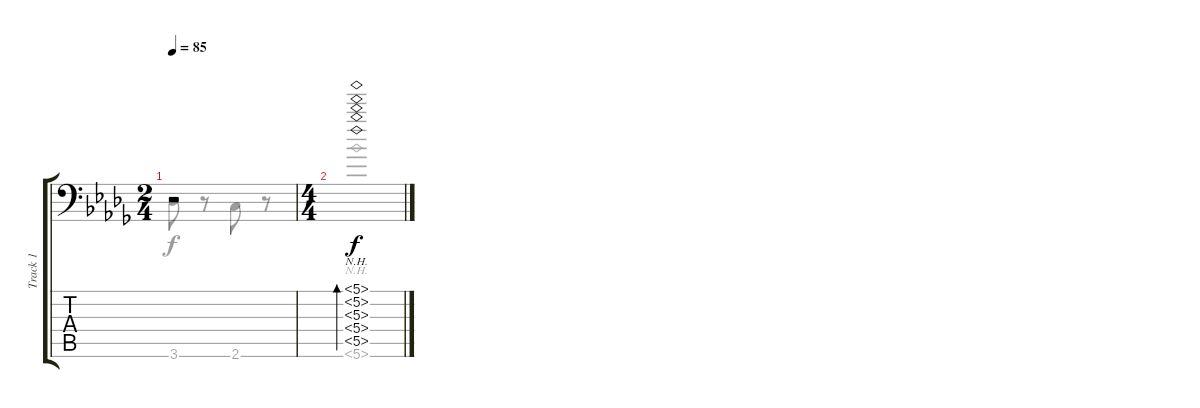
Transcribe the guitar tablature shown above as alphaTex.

\track ("Track 1" "Track 1") {instrument acousticguitarsteel}
\staff {score tabs}
\tuning (Bb3 F3 Db3 Bb2 F2 Bb1) {hide}
\voice
\ts (2 4)
\tempo 85
\clef f4
\ks bbminor
r.2{dy f} |
\ts (4 4)
(5.1{nh} 5.2{nh} 5.3{nh} 5.4{nh} 5.5{nh}).1{bd 480}
\voice
\clef f4
\ottava regular
\simile none
\ks bbminor
3.6.8{dy f} r.8 2.6.8 r.8 |
5.6{nh}.1
